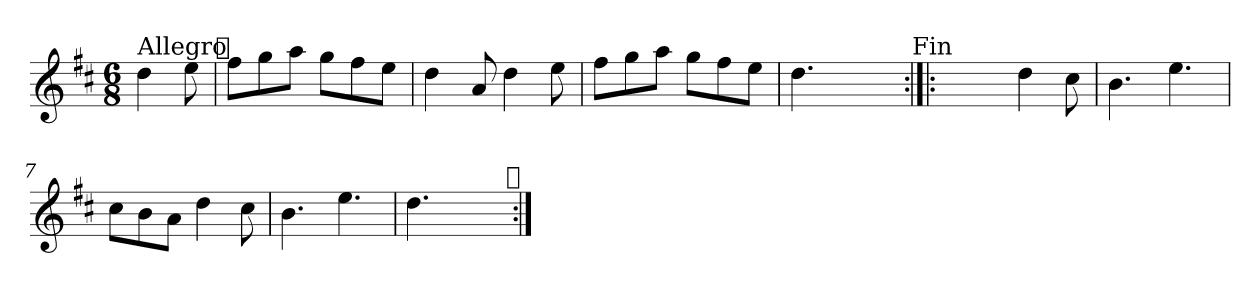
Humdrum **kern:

**kern
*part1
*staff1
*clefG2
*k[f#c#]
*D:
*M6/8
=
!LO:TX:a:t=Allegro
4dd\
8ee\
!LO:TX:a:t=𝄋
=1
8ff#\L
8gg\
8aa\J
8gg\L
8ff#\
8ee\J
=2
4dd\
8a/
4dd\
8ee\
=3
8ff#\L
8gg\
8aa\J
8gg\L
8ff#\
8ee\J
=4
4.dd\
4.ryy
!LO:TX:a:t=Fin
=5:|!|:
4ryy
8ryy
4dd\
8cc#\
!!LO:LB:g=z
=6
4.b\
4.ee\
=7
8cc#\L
8b\
8a\J
4dd\
8cc#\
=8
4.b\
4.ee\
=9
4.dd\
4.ryy
!LO:TX:a:t=𝄋
=:|!
*-
